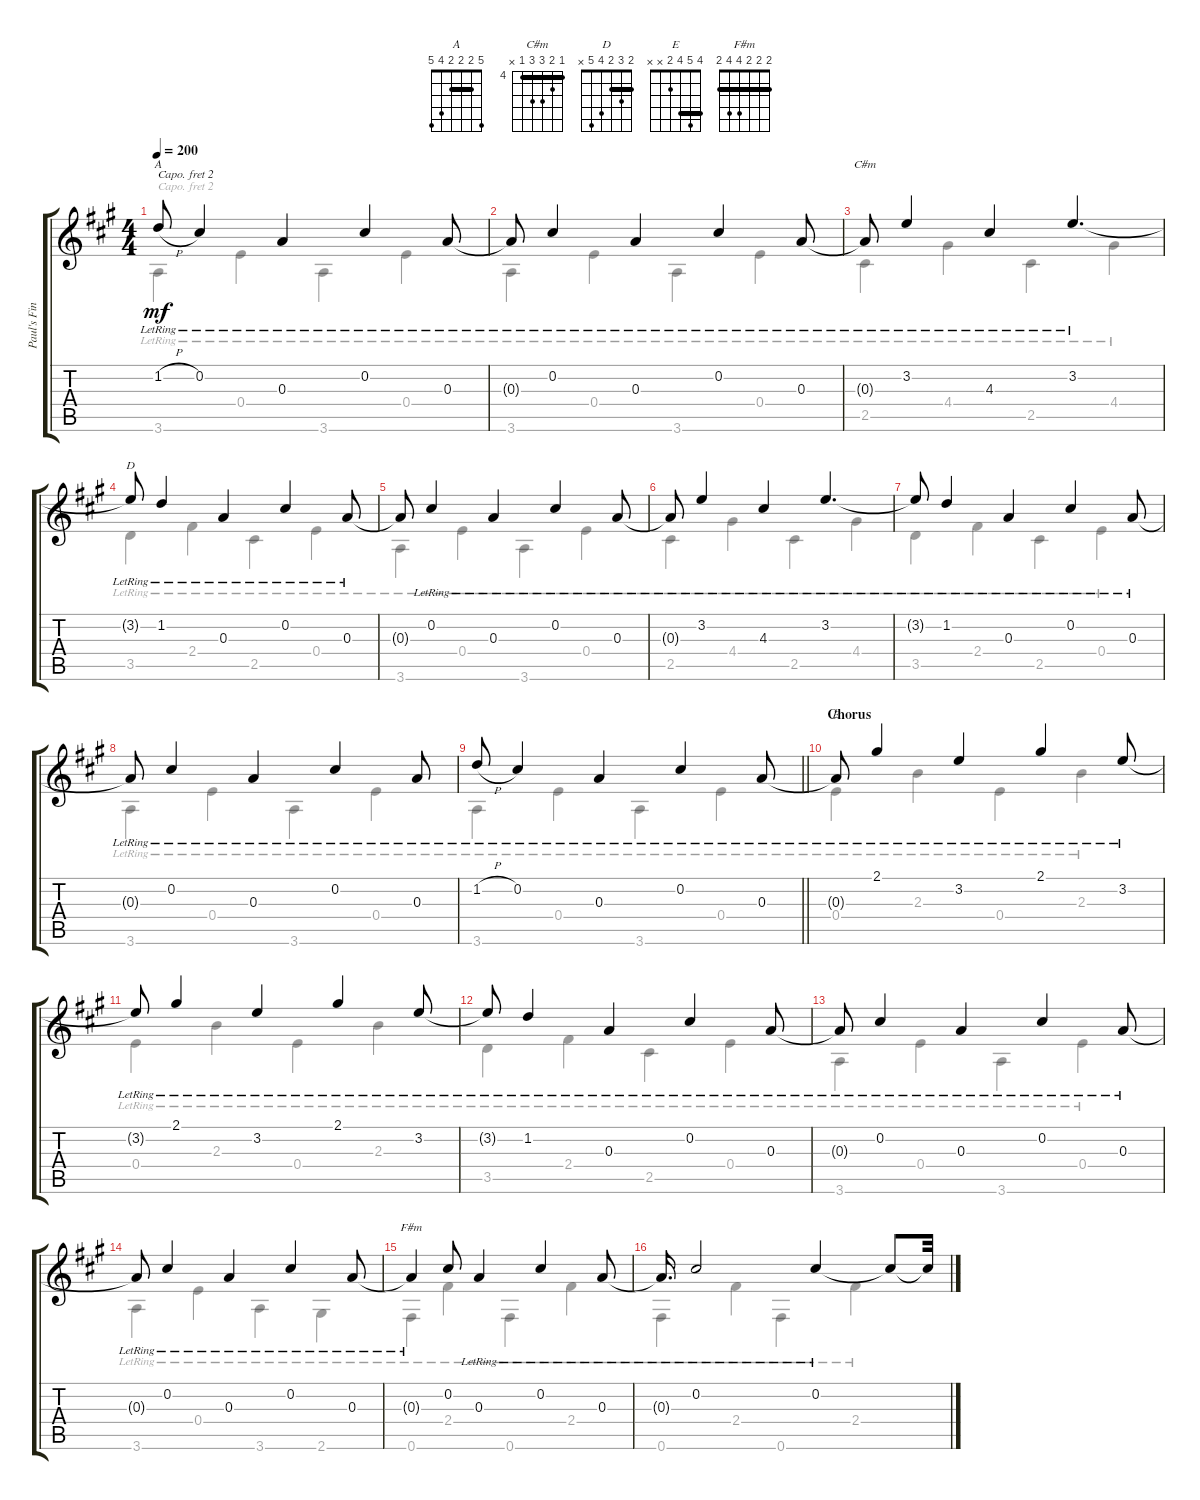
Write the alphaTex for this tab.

\track ("Paul's Fingerpicking" "Paul's Fin") {instrument acousticguitarsteel}
\staff {score tabs}
\capo 2
\tuning (E4 B3 G3 D3 A2 E2) {hide}
\chord ("A" 5 2 2 2 4 5) {barre 2}
\chord ("C#m" 4 5 6 6 4 x) {firstfret 4 barre 4}
\chord ("D" 2 3 2 4 5 x) {barre 2}
\chord ("E" 4 5 4 2 x x) {barre 4}
\chord ("F#m" 2 2 2 4 4 2) {barre 2}
\voice
\ts (4 4)
\tempo 200
\clef g2
\ks a
1.2{h lr}.8{ch "A" dy mf} 0.2{lr}.4 0.3{lr}.4 0.2{lr}.4 0.3{lr}.8 |
0.3{lr t}.8 0.2{lr}.4 0.3{lr}.4 0.2{lr}.4 0.3{lr}.8 |
0.3{lr t}.8{ch "C#m"} 3.2{lr}.4 4.3{lr}.4 3.2{lr}.4{d} |
3.2{lr t}.8{ch "D"} 1.2{lr}.4 0.3{lr}.4 0.2{lr}.4 0.3{lr}.8 |
0.3{t}.8 0.2{lr}.4 0.3{lr}.4 0.2{lr}.4 0.3{lr}.8 |
0.3{lr t}.8 3.2{lr}.4 4.3{lr}.4 3.2{lr}.4{d} |
3.2{lr t}.8 1.2{lr}.4 0.3{lr}.4 0.2{lr}.4 0.3{lr}.8 |
0.3{lr t}.8 0.2{lr}.4 0.3{lr}.4 0.2{lr}.4 0.3{lr}.8 |
\barLineRight lightlight
1.2{h lr}.8 0.2{lr}.4 0.3{lr}.4 0.2{lr}.4 0.3{lr}.8 |
\section ("" "Chorus")
0.3{lr t}.8{ch "E"} 2.1{lr}.4 3.2{lr}.4 2.1{lr}.4 3.2{lr}.8 |
3.2{lr t}.8 2.1{lr}.4 3.2{lr}.4 2.1{lr}.4 3.2{lr}.8 |
3.2{lr t}.8 1.2{lr}.4 0.3{lr}.4 0.2{lr}.4 0.3{lr}.8 |
0.3{lr t}.8 0.2{lr}.4 0.3{lr}.4 0.2{lr}.4 0.3{lr}.8 |
0.3{lr t}.8 0.2{lr}.4 0.3{lr}.4 0.2{lr}.4 0.3{lr}.8 |
0.3{lr t}.4{ch "F#m"} 0.2.8 0.3{lr}.4 0.2{lr}.4 0.3{lr}.8 |
0.3{lr t}.16{d} 0.2{lr}.2 0.2{lr}.4 0.2{t}.8 0.2{t}.32
\voice
\clef g2
\ottava regular
\simile none
\ks a
3.6{lr}.4{dy mf} 0.4{lr}.4 3.6{lr}.4 0.4{lr}.4 |
3.6{lr}.4 0.4{lr}.4 3.6{lr}.4 0.4{lr}.4 |
2.5{lr}.4 4.4{lr}.4 2.5{lr}.4 4.4{lr}.4 |
3.5{lr}.4 2.4{lr}.4 2.5{lr}.4 0.4{lr}.4 |
3.6{lr}.4 0.4{lr}.4 3.6{lr}.4 0.4{lr}.4 |
2.5{lr}.4 4.4{lr}.4 2.5{lr}.4 4.4{lr}.4 |
3.5{lr}.4 2.4{lr}.4 2.5{lr}.4 0.4{lr}.4 |
3.6{lr}.4 0.4{lr}.4 3.6{lr}.4 0.4{lr}.4 |
\barLineRight lightlight
3.6{lr}.4 0.4{lr}.4 3.6{lr}.4 0.4{lr}.4 |
0.4{lr}.4 2.3{lr}.4 0.4{lr}.4 2.3{lr}.4 |
0.4{lr}.4 2.3{lr}.4 0.4{lr}.4 2.3{lr}.4 |
3.5{lr}.4 2.4{lr}.4 2.5{lr}.4 0.4{lr}.4 |
3.6{lr}.4 0.4{lr}.4 3.6{lr}.4 0.4{lr}.4 |
3.6{lr}.4 0.4{lr}.4 3.6{lr}.4 2.6{lr}.4 |
0.6{lr}.4 2.4{lr}.4 0.6{lr}.4 2.4{lr}.4 |
0.6{lr}.4 2.4{lr}.4 0.6{lr}.4 2.4{lr}.4
